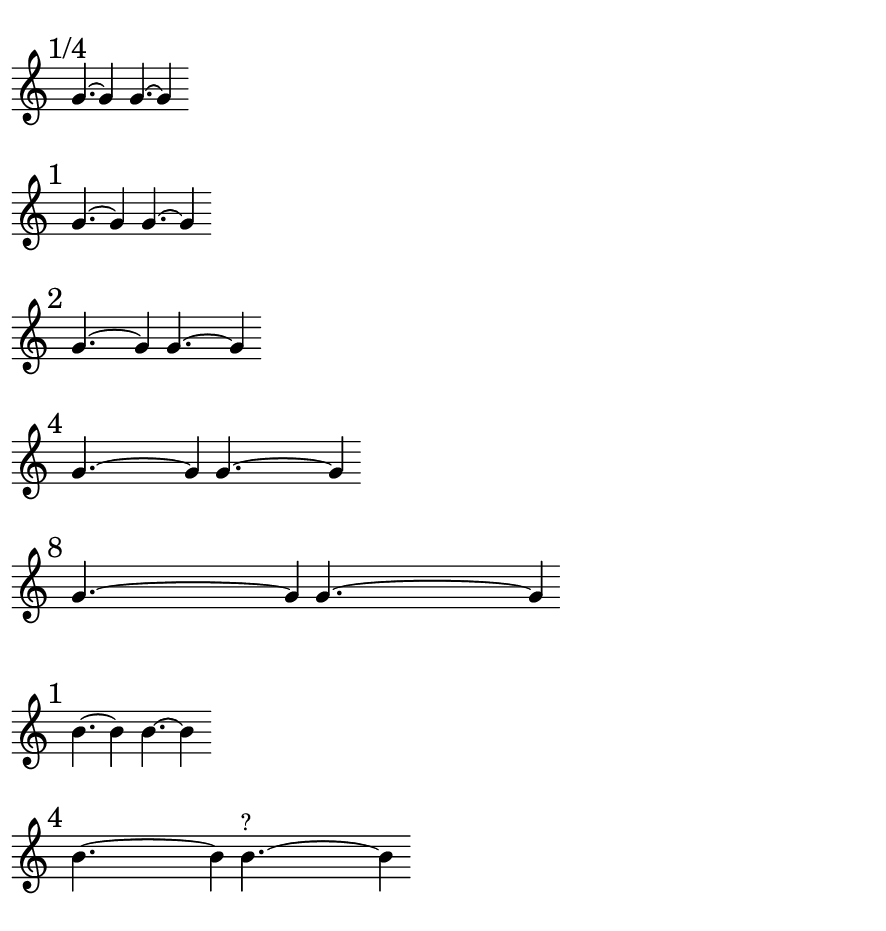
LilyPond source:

\version "2.16.2"

\include "common-code.ily"

\transpose d g
\new Staff {
  \stemUp
  \tieUp

  \mark "1/4"
  d'4.*1/4 ~ d'4
  \shape Tie #'((-0.15 . -0.4)(-0.1 . -0.1)(-0.05 . -0.1)(-0.0 . -0.4))
  \once \override Dots #'extra-offset = #'(-0.1 . -0.0)
  d'4.*1/4 ~ d'4
  \br

  \mark "1"
  d'4. ~ d'4
  \shape Tie #'((0 . -0.45)(0 . -0.3)(-0.3 . -0.3)(-0.3 . -0.45))
  \once \override Dots #'extra-offset = #'(0.1 . -0.02)
  d'4. ~ d'4
  \br

  \mark "2"
  d'4. ~ s4 d'4
  \shape Tie #'((0 . -0.45)(0 . -0.45)(-0.3 . -0.45)(-0.3 . -0.45))
  \once \override Dots #'extra-offset = #'(0.1 . -0.05)
  d'4. ~ s4 d'4
  \br

  \mark "4"
  d'4. ~ s2. d'4
  \shape Tie #'((-0.75 . 0)(-0.6 . 0)(-0.3 . 0)(-0.3 . 0))
  \once \override Dots #'extra-offset = #'(0.15 . -0.05)
  d'4. ~ s2. d'4
  \br

  \mark "8"
  d'4. ~ s1.. d'4
  \shape Tie #'((-0.75 . 0)(-0.6 . 0.2)(-0.3 . 0.2)(-0.3 . 0))
  \once \override Dots #'extra-offset = #'(0.25 . -0.05)
  d'4. ~ s1.. d'4
  \br
}

\transpose d b
\new Staff {
  \tieUp
  \stemDown

  \mark "1"
  d'4. ~ d'4
  \once \override Tie #'extra-offset = #'(0.35 . -0.55)
  \shape Tie #'((0 . 0)(0 . 0.2)(-0.6 . 0.2)(-0.6 . 0))
  d'4. ~ d'4
  \br

  \mark "4"
  d'4. ~ s1 d'4
  <>^"?"
  \once \override Tie #'extra-offset = #'(1.7 . -0.33)
  \shape Tie #'((0 . 0)(0.5 . 0.2)(-2.75 . 0.2)(-2.25 . 0))
  d'4. ~ s1 d'4
  \br
}
